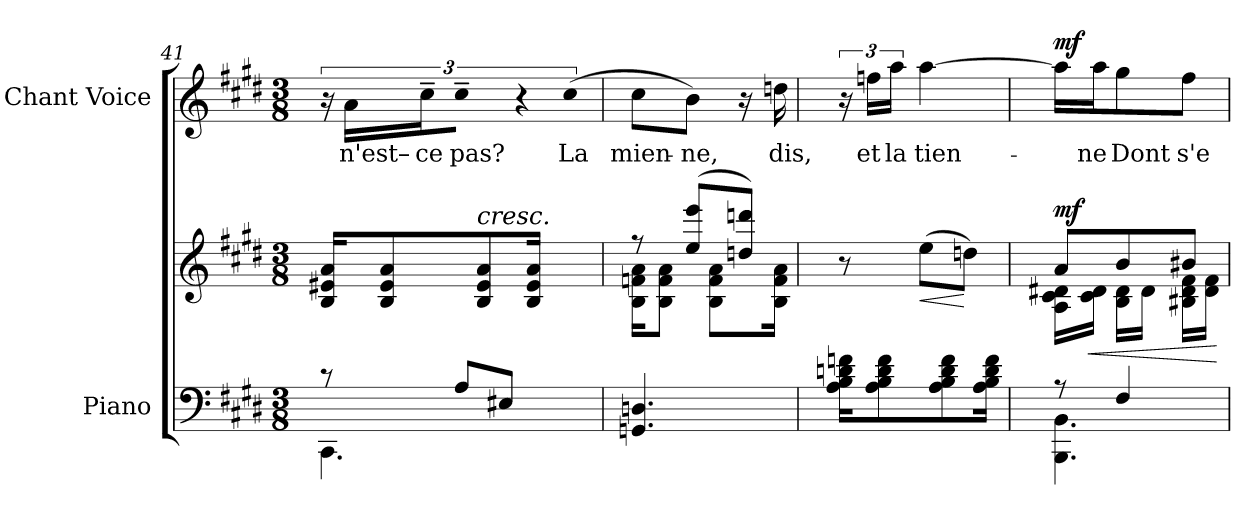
**kern	**kern	**dynam	**kern	**text	**dynam
*part2	*part2	*part2	*part1	*part1	*part1
*staff3	*staff2	*staff2/3	*staff1	*staff1	*staff1
*I"Piano	*	*	*I"Chant Voice	*	*
*I'Pno	*	*	*	*	*
*clefF4	*clefG2	*	*clefG2	*	*
*k[f#c#g#d#]	*k[f#c#g#d#]	*	*k[f#c#g#d#]	*	*
*M3/8	*M3/8	*	*M3/8	*	*
=41	=41	=41	=41	=41	=41
*^	*	*	*	*	*
8r	4.CC#\	16B/ 16e#X/ 16a/KL	.	24r	.	.
.	.	.	.	24a\LL	n'est–	.
.	.	8B/ 8e#/ 8a/	.	.	.	.
.	.	.	.	24cc#~\J	ce	.
8A/L	.	.	.	8cc#~\J	pas?	.
!	!	!LO:TX:a:i:t=cresc.	!	!	!	!
.	.	8B/ 8e#/ 8a/	.	.	.	.
8E#X/J	.	.	.	16r	.	.
.	.	16B/ 16e#/ 16a/Jk	.	(16cc#\	La	.
*v	*v	*	*	*	*	*
=42	=42	=42	=42	=42	=42
*	*^	*	*	*	*
4.GGn/ 4.Dn/	8r	16B\ 16fn\ 16a\KL	.	8cc#\L	mien-	.
.	.	8B\ 8f\ 8a\J	.	.	.	.
.	(8ee/ 8eee/L	.	.	8b\J)	-ne,	.
.	.	8B\ 8f\ 8a\L	.	.	.	.
.	8ddn/ 8dddn/J)	.	.	16r	.	.
.	.	16B\ 16f\ 16a\Jk	.	16ddn\	dis,	.
*	*v	*v	*	*	*	*
=43	=43	=43	=43	=43	=43
16A\ 16B\ 16dn\ 16fn\KL	8r	.	24r	.	.
.	.	.	24ffn\LL	et	.
8A\ 8B\ 8d\ 8f\	.	.	.	.	.
.	.	.	24aa\JJ	la	.
!	!	!LO:HP:b	!	!	!
.	(8ee\L	<	[4aa\	tien-	.
8A\ 8B\ 8d\ 8f\	.	.	.	.	.
.	8ddn\J)	[	.	.	.
16A\ 16B\ 16d\ 16f\Jk	.	.	.	.	.
=44	=44	=44	=44	=44	=44
*^	*	*	*	*	*
!	!	!	!LO:HP:b	!	!	!
*	*	*^	*	*	*	*
!	!	!	!	!LO:DY:n=1:a	!	!	!LO:DY:a
8r	4.BBB\ 4.BB\	8a/L	16A\ 16c#\ 16d#X\LL	< mf	16aa\LL]	.	mf
.	.	.	16c#\ 16d#\JJ	.	16aa\J	-ne	.
4F#/	.	8b/	16B\ 16d#\LL	.	8gg#\	Dont	.
.	.	.	16d#\JJ	.	.	.	.
.	.	8b#X/J	16B#X\ 16d#\ 16f#\LL	.	8ff#\J	s'e-	.
.	.	.	16d#\ 16f#\JJ	.	.	.	.
*v	*v	*	*	*	*	*	*
*	*v	*v	*	*	*	*
.	.	[	.	.	.
=	=	=	=	=	=
*-	*-	*-	*-	*-	*-
